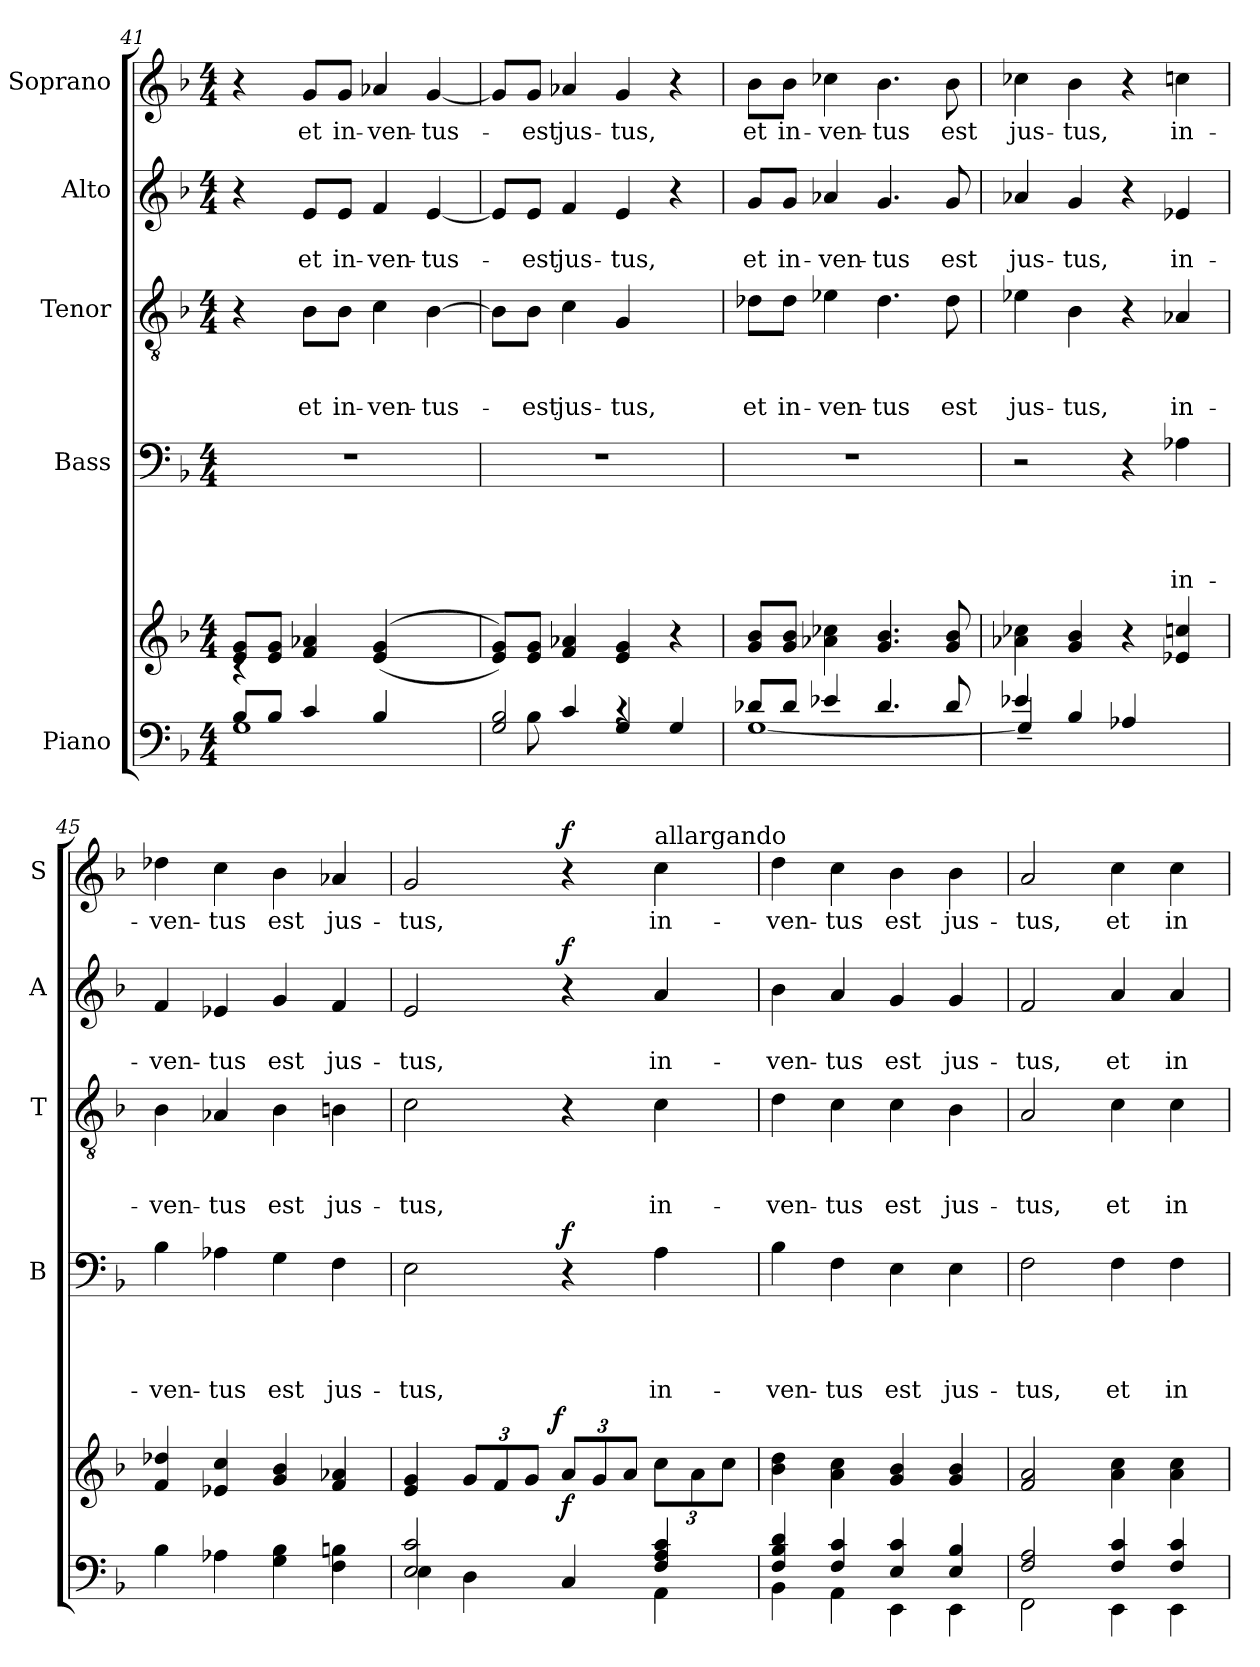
**kern	**kern	**dynam	**kern	**text	**text	**text	**text	**dynam	**kern	**text	**text	**text	**kern	**text	**text	**dynam	**kern	**text	**dynam
*part5	*part5	*part5	*part4	*part4	*part4	*part4	*part4	*part4	*part3	*part3	*part3	*part3	*part2	*part2	*part2	*part2	*part1	*part1	*part1
*staff6	*staff5	*staff5/6	*staff4	*staff4	*staff4	*staff4	*staff4	*staff4	*staff3	*staff3	*staff3	*staff3	*staff2	*staff2	*staff2	*staff2	*staff1	*staff1	*staff1
*I"Piano	*	*	*I"Bass	*	*	*	*	*	*I"Tenor	*	*	*	*I"Alto	*	*	*	*I"Soprano	*	*
*	*	*	*I'B	*	*	*	*	*	*I'T	*	*	*	*I'A	*	*	*	*I'S	*	*
*clefF4	*clefG2	*	*clefF4	*	*	*	*	*	*clefGv2	*	*	*	*clefG2	*	*	*	*clefG2	*	*
*k[b-]	*k[b-]	*	*k[b-]	*	*	*	*	*	*k[b-]	*	*	*	*k[b-]	*	*	*	*k[b-]	*	*
*F:	*F:	*	*F:	*	*	*	*	*	*F:	*	*	*	*F:	*	*	*	*F:	*	*
*M4/4	*M4/4	*	*M4/4	*	*	*	*	*	*M4/4	*	*	*	*M4/4	*	*	*	*M4/4	*	*
=41	=41	=41	=41	=41	=41	=41	=41	=41	=41	=41	=41	=41	=41	=41	=41	=41	=41	=41	=41
*^	*^	*	*	*	*	*	*	*	*	*	*	*	*	*	*	*	*	*	*
8B-/L	1G	8e/ 8g/L	4rc	.	1r	.	.	.	.	.	4r	.	.	.	4r	.	.	.	4r	.	.
8B-/J	.	8e/ 8g/J	.	.	.	.	.	.	.	.	.	.	.	.	.	.	.	.	.	.	.
!	!	!	!	!	!	!	!	!	!	!	!	!	!	!LO:LY:b	!	!	!LO:LY:b	!	!	!LO:LY:b	!
4c/	.	4f/ 4a-X/	4ryy	.	.	.	.	.	.	.	8B-\L	.	.	et	8e/L	.	et	.	8g/L	et	.
!	!	!	!	!	!	!	!	!	!	!	!	!	!	!LO:LY:b	!	!	!LO:LY:b	!	!	!LO:LY:b	!
.	.	.	.	.	.	.	.	.	.	.	8B-\J	.	.	in-	8e/J	.	in-	.	8g/J	in-	.
!	!	!	!	!	!	!	!	!	!	!	!	!	!	!LO:LY:b	!	!	!LO:LY:b	!	!	!LO:LY:b	!
4B-/	.	(<(4e/ 4g/	2ryy	.	.	.	.	.	.	.	4c\	.	.	-ven-	4f/	.	-ven-	.	4a-X/	-ven-	.
!	!	!	!	!	!	!	!	!	!	!	!	!	!	!LO:LY:b	!	!	!LO:LY:b	!	!	!LO:LY:b	!
4ryy	.	4ryy	.	.	.	.	.	.	.	.	[>4B-\	.	.	-tus-	[<4e/	.	-tus-	.	[<4g/	-tus-	.
*	*	*v	*v	*	*	*	*	*	*	*	*	*	*	*	*	*	*	*	*	*	*
=42	=42	=42	=42	=42	=42	=42	=42	=42	=42	=42	=42	=42	=42	=42	=42	=42	=42	=42	=42	=42
2G/ 2B-/	8ryy	8e/ 8g/L))	.	1r	.	.	.	.	.	8B-\L]	.	.	.	8e/L]	.	.	.	8g/L]	.	.
!	!	!	!	!	!	!	!	!	!	!	!	!	!LO:LY:b	!	!	!LO:LY:b	!	!	!LO:LY:b	!
.	8B-\	8e/ 8g/J	.	.	.	.	.	.	.	8B-\J	.	.	-est	8e/J	.	-est	.	8g/J	-est	.
!	!	!	!	!	!	!	!	!	!	!	!	!	!LO:LY:b	!	!	!LO:LY:b	!	!	!LO:LY:b	!
.	4c/	4f/ 4a-X/	.	.	.	.	.	.	.	4c\	.	.	jus-	4f/	.	jus-	.	4a-X/	jus-	.
!	!	!	!	!	!	!	!	!	!	!	!	!	!LO:LY:b	!	!	!LO:LY:b	!	!	!LO:LY:b	!
4rc	4G/	4e/ 4g/	.	.	.	.	.	.	.	4G/	.	.	-tus,	4e/	.	-tus,	.	4g/	-tus,	.
4G/	4ryy	4r	.	.	.	.	.	.	.	4ryy	.	.	.	4r	.	.	.	4r	.	.
=43	=43	=43	=43	=43	=43	=43	=43	=43	=43	=43	=43	=43	=43	=43	=43	=43	=43	=43	=43	=43
!	!	!	!	!	!	!	!	!	!	!	!	!	!LO:LY:b	!	!	!LO:LY:b	!	!	!LO:LY:b	!
8d-X/L	[<1G	8g/ 8b-/L	.	1r	.	.	.	.	.	8d-X\L	.	.	et	8g/L	.	et	.	8b-\L	et	.
!	!	!	!	!	!	!	!	!	!	!	!	!	!LO:LY:b	!	!	!LO:LY:b	!	!	!LO:LY:b	!
8d-/J	.	8g/ 8b-/J	.	.	.	.	.	.	.	8d-\J	.	.	in-	8g/J	.	in-	.	8b-\J	in-	.
!	!	!	!	!	!	!	!	!	!	!	!	!	!LO:LY:b	!	!	!LO:LY:b	!	!	!LO:LY:b	!
4e-X/	.	4a-X\ 4cc-X\	.	.	.	.	.	.	.	4e-X\	.	.	-ven-	4a-X/	.	-ven-	.	4cc-X\	-ven-	.
!	!	!	!	!	!	!	!	!	!	!	!	!	!LO:LY:b	!	!	!LO:LY:b	!	!	!LO:LY:b	!
4.d-/	.	4.g/ 4.b-/	.	.	.	.	.	.	.	4.d-\	.	.	-tus	4.g/	.	-tus	.	4.b-\	-tus	.
!	!	!	!	!	!	!	!	!	!	!	!	!	!LO:LY:b	!	!	!LO:LY:b	!	!	!LO:LY:b	!
8d-/	.	8g/ 8b-/	.	.	.	.	.	.	.	8d-\	.	.	est	8g/	.	est	.	8b-\	est	.
=44	=44	=44	=44	=44	=44	=44	=44	=44	=44	=44	=44	=44	=44	=44	=44	=44	=44	=44	=44	=44
!	!	!	!	!	!	!	!	!	!	!	!	!	!LO:LY:b	!	!	!LO:LY:b	!	!	!LO:LY:b	!
4e-X/	4G~>/]	4a-X\ 4cc-X\	.	2r	.	.	.	.	.	4e-X\	.	.	jus-	4a-X/	.	jus-	.	4cc-X\	jus-	.
!	!	!	!	!	!	!	!	!	!	!	!	!	!LO:LY:b	!	!	!LO:LY:b	!	!	!LO:LY:b	!
4B-/	4ryy	4g/ 4b-/	.	.	.	.	.	.	.	4B-\	.	.	-tus,	4g/	.	-tus,	.	4b-\	-tus,	.
4A-X/	2ryy	4r	.	4r	.	.	.	.	.	4r	.	.	.	4r	.	.	.	4r	.	.
!	!	!	!	!	!	!	!	!LO:LY:b	!	!	!	!	!LO:LY:b	!	!	!LO:LY:b	!	!	!LO:LY:b	!
4ryy	.	4e-X/ 4ccn/	.	4A-X\	.	.	.	in-	.	4A-X/	.	.	in-	4e-X/	.	in-	.	4ccn\	in-	.
*v	*v	*	*	*	*	*	*	*	*	*	*	*	*	*	*	*	*	*	*	*
=45	=45	=45	=45	=45	=45	=45	=45	=45	=45	=45	=45	=45	=45	=45	=45	=45	=45	=45	=45
!	!	!	!	!	!	!	!LO:LY:b	!	!	!	!	!LO:LY:b	!	!	!LO:LY:b	!	!	!LO:LY:b	!
4B-\	4f/ 4dd-X/	.	4B-\	.	.	.	-ven-	.	4B-\	.	.	-ven-	4f/	.	-ven-	.	4dd-X\	-ven-	.
!	!	!	!	!	!	!	!LO:LY:b	!	!	!	!	!LO:LY:b	!	!	!LO:LY:b	!	!	!LO:LY:b	!
4A-X\	4e-X/ 4cc/	.	4A-X\	.	.	.	-tus	.	4A-X/	.	.	-tus	4e-X/	.	-tus	.	4cc\	-tus	.
!	!	!	!	!	!	!	!LO:LY:b	!	!	!	!	!LO:LY:b	!	!	!LO:LY:b	!	!	!LO:LY:b	!
4G\ 4B-\	4g/ 4b-/	.	4G\	.	.	.	est	.	4B-\	.	.	est	4g/	.	est	.	4b-\	est	.
!	!	!	!	!	!	!	!LO:LY:b	!	!	!	!	!LO:LY:b	!	!	!LO:LY:b	!	!	!LO:LY:b	!
4F\ 4Bn\	4f/ 4a-X/	.	4F\	.	.	.	jus-	.	4Bn\	.	.	jus-	4f/	.	jus-	.	4a-X/	jus-	.
!!LO:LB:g=z
=46	=46	=46	=46	=46	=46	=46	=46	=46	=46	=46	=46	=46	=46	=46	=46	=46	=46	=46	=46
*^	*	*	*	*	*	*	*	*	*	*	*	*	*	*	*	*	*	*	*
!	!	!	!	!	!	!	!	!LO:LY:b	!	!	!	!	!LO:LY:b	!	!	!LO:LY:b	!	!	!LO:LY:b	!
*	*	*^	*	*	*	*	*	*	*	*	*	*	*	*	*	*	*	*	*	*
2E/ 2c/	4E\	4e/ 4g/	3ryy	.	2E\	.	.	.	-tus,	.	2c\	.	.	-tus,	2e/	.	-tus,	.	2g/	-tus,	.
*	*	*Xbrackettup	*	*	*	*	*	*	*	*	*	*	*	*	*	*	*	*	*	*	*
.	4D\	12g/L	.	.	.	.	.	.	.	.	.	.	.	.	.	.	.	.	.	.	.
.	.	12f/	12...ryy	.	.	.	.	.	.	.	.	.	.	.	.	.	.	.	.	.	.
.	.	12g/J	.	.	.	.	.	.	.	.	.	.	.	.	.	.	.	.	.	.	.
!	!	!	!	!LO:DY:a	!	!	!	!	!	!	!	!	!	!	!	!	!	!	!	!	!
.	.	.	3ryy	f	.	.	.	.	.	.	.	.	.	.	.	.	.	.	.	.	.
!	!	!	!	!LO:DY:b	!	!	!	!	!	!LO:DY:a	!	!	!	!	!	!	!	!LO:DY:b	!	!	!LO:DY:b
4C/	4ryy	12a/L	.	f	4r	.	.	.	.	f	4r	.	.	.	4r	.	.	f	4r	.	f
.	.	12g/	.	.	.	.	.	.	.	.	.	.	.	.	.	.	.	.	.	.	.
.	.	12a/J	.	.	.	.	.	.	.	.	.	.	.	.	.	.	.	.	.	.	.
!	!	!	!	!	!	!	!	!	!	!	!	!	!	!	!	!	!	!	!LO:TX:a:t=allargando	!	!
!	!	!	!	!	!	!	!	!	!LO:LY:b	!	!	!	!	!LO:LY:b	!	!	!LO:LY:b	!	!	!LO:LY:b	!
4F/ 4A/ 4c/	4AA\	12cc\L	.	.	4A\	.	.	.	in-	.	4c\	.	.	in-	4a/	.	in-	.	4cc\	in-	.
.	.	.	6ryy	.	.	.	.	.	.	.	.	.	.	.	.	.	.	.	.	.	.
.	.	12a\	.	.	.	.	.	.	.	.	.	.	.	.	.	.	.	.	.	.	.
.	.	12cc\J	.	.	.	.	.	.	.	.	.	.	.	.	.	.	.	.	.	.	.
.	.	.	96ryy	.	.	.	.	.	.	.	.	.	.	.	.	.	.	.	.	.	.
=47	=47	=47	=47	=47	=47	=47	=47	=47	=47	=47	=47	=47	=47	=47	=47	=47	=47	=47	=47	=47	=47
!	!	!	!	!	!	!	!	!	!LO:LY:b	!	!	!	!	!LO:LY:b	!	!	!LO:LY:b	!	!	!LO:LY:b	!
*	*	*v	*v	*	*	*	*	*	*	*	*	*	*	*	*	*	*	*	*	*	*
4F/ 4B-/ 4d/	4BB-\	4b-\ 4dd\	.	4B-\	.	.	.	-ven-	.	4d\	.	.	-ven-	4b-\	.	-ven-	.	4dd\	-ven-	.
!	!	!	!	!	!	!	!	!LO:LY:b	!	!	!	!	!LO:LY:b	!	!	!LO:LY:b	!	!	!LO:LY:b	!
4F/ 4c/	4AA\	4a\ 4cc\	.	4F\	.	.	.	-tus	.	4c\	.	.	-tus	4a/	.	-tus	.	4cc\	-tus	.
!	!	!	!	!	!	!	!	!LO:LY:b	!	!	!	!	!LO:LY:b	!	!	!LO:LY:b	!	!	!LO:LY:b	!
4E/ 4c/	4EE\	4g/ 4b-/	.	4E\	.	.	.	est	.	4c\	.	.	est	4g/	.	est	.	4b-\	est	.
!	!	!	!	!	!	!	!	!LO:LY:b	!	!	!	!	!LO:LY:b	!	!	!LO:LY:b	!	!	!LO:LY:b	!
4E/ 4B-/	4EE\	4g/ 4b-/	.	4E\	.	.	.	jus-	.	4B-\	.	.	jus-	4g/	.	jus-	.	4b-\	jus-	.
=48	=48	=48	=48	=48	=48	=48	=48	=48	=48	=48	=48	=48	=48	=48	=48	=48	=48	=48	=48	=48
!	!	!	!	!	!	!	!	!LO:LY:b	!	!	!	!	!LO:LY:b	!	!	!LO:LY:b	!	!	!LO:LY:b	!
2F/ 2A/	2FF\	2f/ 2a/	.	2F\	.	.	.	-tus,	.	2A/	.	.	-tus,	2f/	.	-tus,	.	2a/	-tus,	.
!	!	!	!	!	!	!	!	!LO:LY:b	!	!	!	!	!LO:LY:b	!	!	!LO:LY:b	!	!	!LO:LY:b	!
4F/ 4c/	4EE\	4a\ 4cc\	.	4F\	.	.	.	et	.	4c\	.	.	et	4a/	.	et	.	4cc\	et	.
!	!	!	!	!	!	!	!	!LO:LY:b	!	!	!	!	!LO:LY:b	!	!	!LO:LY:b	!	!	!LO:LY:b	!
4F/ 4c/	4EE\	4a\ 4cc\	.	4F\	.	.	.	in-	.	4c\	.	.	in-	4a/	.	in-	.	4cc\	in-	.
*v	*v	*	*	*	*	*	*	*	*	*	*	*	*	*	*	*	*	*	*	*
=	=	=	=	=	=	=	=	=	=	=	=	=	=	=	=	=	=	=	=
*-	*-	*-	*-	*-	*-	*-	*-	*-	*-	*-	*-	*-	*-	*-	*-	*-	*-	*-	*-
